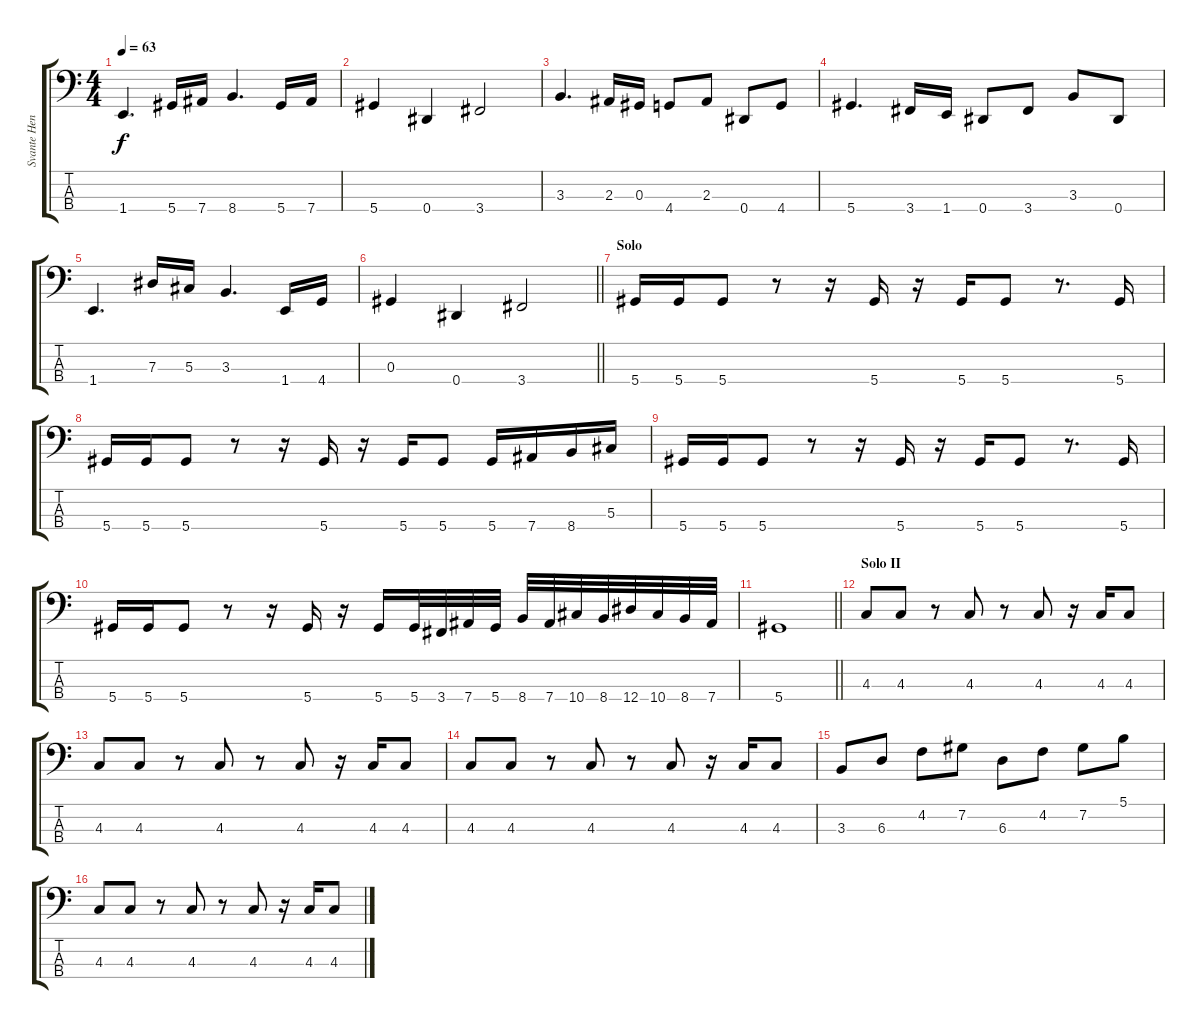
\track ("Svante Henrysson" "Svante Hen") {instrument electricbassfinger}
\staff {score tabs}
\tuning (Gb2 Db2 Ab1 Eb1) {hide}
\ts (4 4)
\tempo 63
\clef f4
\ks c
1.4.4{d dy f} 5.4.16 7.4.16 8.4.4{d} 5.4.16 7.4.16 |
5.4.4 0.4.4 3.4.2 |
3.3.4{d} 2.3.16 0.3.16 4.4.8 2.3.8 0.4.8 4.4.8 |
5.4.4{d} 3.4.16 1.4.16 0.4.8 3.4.8 3.3.8 0.4.8 |
1.4.4{d} 7.3.16 5.3.16 3.3.4{d} 1.4.16 4.4.16 |
\barLineRight lightlight
0.3.4 0.4.4 3.4.2 |
\section ("" "Solo")
5.4.16 5.4.16 5.4.8 r.8 r.16 5.4.16 r.16 5.4.16 5.4.8 r.8{d} 5.4.16 |
5.4.16 5.4.16 5.4.8 r.8 r.16 5.4.16 r.16 5.4.16 5.4.8 5.4.16 7.4.16 8.4.16 5.3.16 |
5.4.16 5.4.16 5.4.8 r.8 r.16 5.4.16 r.16 5.4.16 5.4.8 r.8{d} 5.4.16 |
5.4.16 5.4.16 5.4.8 r.8 r.16 5.4.16 r.16 5.4.16 5.4.32 3.4.32 7.4.32 5.4.32 8.4.32 7.4.32 10.4.32 8.4.32 12.4.32 10.4.32 8.4.32 7.4.32 |
\barLineRight lightlight
5.4.1 |
\section ("" "Solo II")
4.3.8 4.3.8 r.8 4.3.8 r.8 4.3.8 r.16 4.3.16 4.3.8 |
4.3.8 4.3.8 r.8 4.3.8 r.8 4.3.8 r.16 4.3.16 4.3.8 |
4.3.8 4.3.8 r.8 4.3.8 r.8 4.3.8 r.16 4.3.16 4.3.8 |
3.3.8 6.3.8 4.2.8 7.2.8 6.3.8 4.2.8 7.2.8 5.1.8 |
4.3.8 4.3.8 r.8 4.3.8 r.8 4.3.8 r.16 4.3.16 4.3.8
